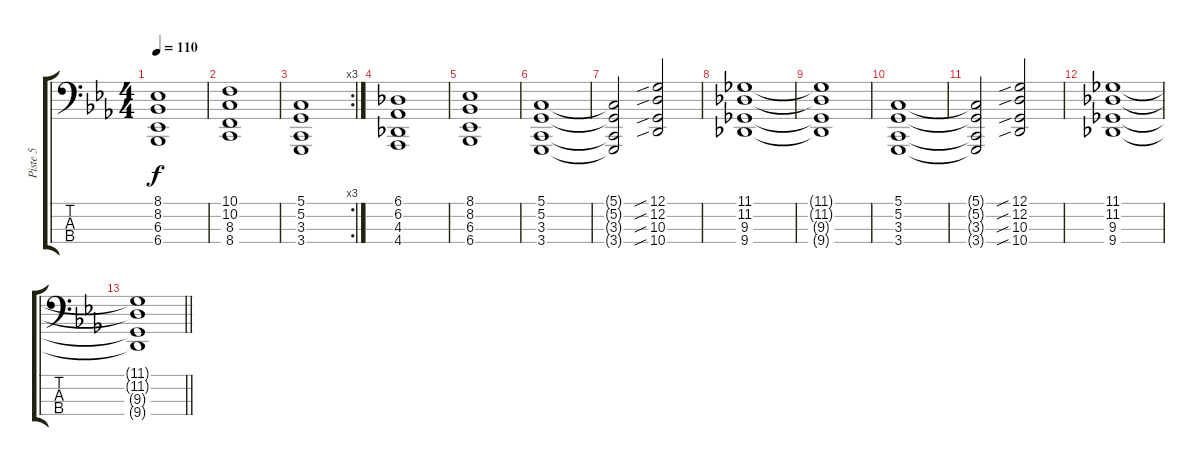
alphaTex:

\track ("Piste 5" "Piste 5") {instrument choiraahs}
\staff {score tabs}
\tuning (G2 D2 A1 E1) {hide}
\ts (4 4)
\tempo 110
\clef f4
\ks cminor
(8.1 8.2 6.3 6.4).1{dy f} |
(10.1 10.2 8.3 8.4).1 |
\rc 3
(5.1 5.2 3.3 3.4).1 |
(6.1 6.2 4.3 4.4).1 |
(8.1 8.2 6.3 6.4).1 |
(5.1 5.2 3.3 3.4).1 |
(5.1{t} 5.2{t} 3.3{t} 3.4{t}).2 (12.1{sib} 12.2{sib} 10.3{sib} 10.4{sib}).2 |
(11.1 11.2 9.3 9.4).1 |
(11.1{t} 11.2{t} 9.3{t} 9.4{t}).1 |
(5.1 5.2 3.3 3.4).1 |
(5.1{t} 5.2{t} 3.3{t} 3.4{t}).2 (12.1{sib} 12.2{sib} 10.3{sib} 10.4{sib}).2 |
(11.1 11.2 9.3 9.4).1 |
\barLineRight lightlight
(11.1{t} 11.2{t} 9.3{t} 9.4{t}).1
